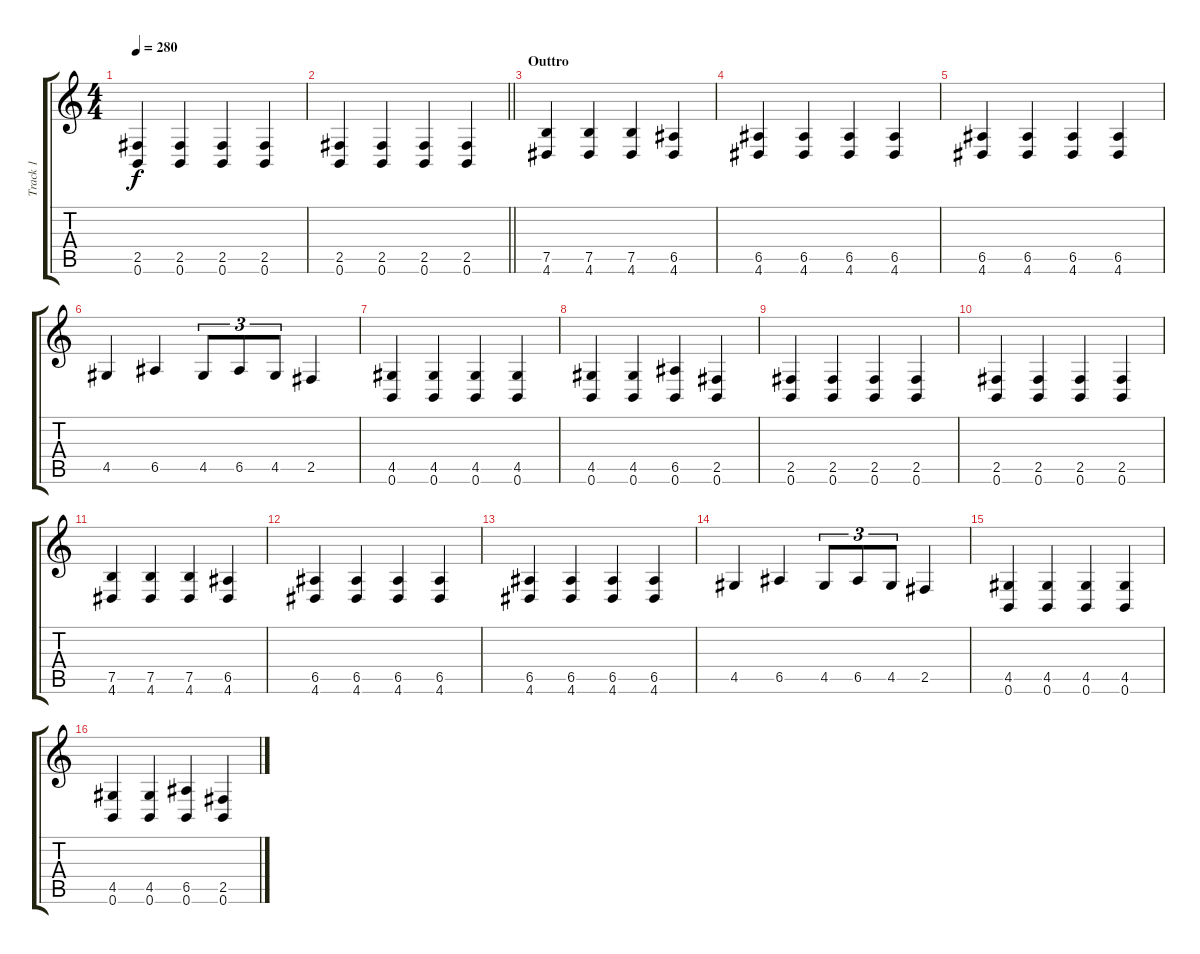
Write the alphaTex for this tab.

\track ("Track 1" "Track 1") {instrument distortionguitar}
\staff {score tabs}
\tuning (B3 Gb3 D3 A2 E2 B1) {hide}
\ts (4 4)
\tempo 280
\clef g2
\ks c
(2.5 0.6).4{dy f} (2.5 0.6).4 (2.5 0.6).4 (2.5 0.6).4 |
\barLineRight lightlight
(2.5 0.6).4 (2.5 0.6).4 (2.5 0.6).4 (2.5 0.6).4 |
\section ("" "Outtro")
(7.5 4.6).4 (7.5 4.6).4 (7.5 4.6).4 (6.5 4.6).4 |
(6.5 4.6).4 (6.5 4.6).4 (6.5 4.6).4 (6.5 4.6).4 |
(6.5 4.6).4 (6.5 4.6).4 (6.5 4.6).4 (6.5 4.6).4 |
4.5.4 6.5.4 4.5.8{tu (3 2)} 6.5.8{tu (3 2)} 4.5.8{tu (3 2)} 2.5.4 |
(4.5 0.6).4 (4.5 0.6).4 (4.5 0.6).4 (4.5 0.6).4 |
(4.5 0.6).4 (4.5 0.6).4 (6.5 0.6).4 (2.5 0.6).4 |
(2.5 0.6).4 (2.5 0.6).4 (2.5 0.6).4 (2.5 0.6).4 |
(2.5 0.6).4 (2.5 0.6).4 (2.5 0.6).4 (2.5 0.6).4 |
(7.5 4.6).4 (7.5 4.6).4 (7.5 4.6).4 (6.5 4.6).4 |
(6.5 4.6).4 (6.5 4.6).4 (6.5 4.6).4 (6.5 4.6).4 |
(6.5 4.6).4 (6.5 4.6).4 (6.5 4.6).4 (6.5 4.6).4 |
4.5.4 6.5.4 4.5.8{tu (3 2)} 6.5.8{tu (3 2)} 4.5.8{tu (3 2)} 2.5.4 |
(4.5 0.6).4 (4.5 0.6).4 (4.5 0.6).4 (4.5 0.6).4 |
(4.5 0.6).4 (4.5 0.6).4 (6.5 0.6).4 (2.5 0.6).4
